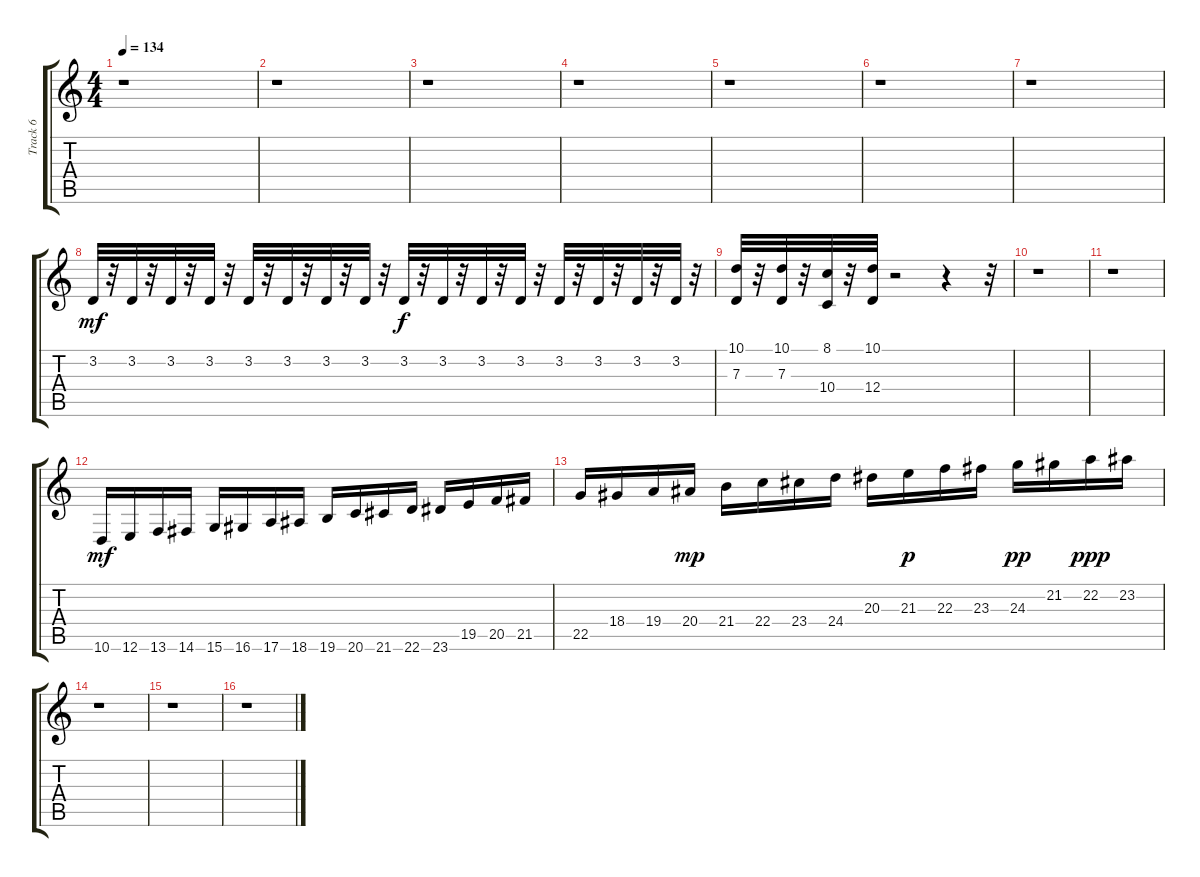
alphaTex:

\track ("Track 6" "Track 6") {instrument lead2sawtooth}
\staff {score tabs}
\tuning (E4 B3 G3 D3 A2 E2) {hide}
\ts (4 4)
\tempo 134
\clef g2
\ks c
r.1{dy ff} |
r.1 |
r.1 |
r.1 |
r.1 |
r.1 |
r.1 |
3.2.32{dy mf} r.32 3.2.32 r.32 3.2.32 r.32 3.2.32 r.32 3.2.32 r.32 3.2.32 r.32 3.2.32 r.32 3.2.32 r.32 3.2.32{dy f} r.32 3.2.32 r.32 3.2.32 r.32 3.2.32 r.32 3.2.32 r.32 3.2.32 r.32 3.2.32 r.32 3.2.32 r.32 |
(10.1 7.3).32 r.32 (10.1 7.3).32 r.32 (8.1 10.4).32 r.32 (10.1 12.4).32 r.2 r.4 r.32 |
r.1 |
r.1 |
10.6.16{dy mf} 12.6.16 13.6.16 14.6.16 15.6.16 16.6.16 17.6.16 18.6.16 19.6.16 20.6.16 21.6.16 22.6.16 23.6.16 19.5.16 20.5.16 21.5.16 |
22.5.16{balance 12} 18.4.16{balance 12} 19.4.16{balance 12} 20.4.16{dy mp balance 13} 21.4.16{balance 13} 22.4.16{balance 13} 23.4.16{balance 13} 24.4.16{balance 14} 20.3.16{balance 14} 21.3.16{dy p balance 14} 22.3.16{balance 14} 23.3.16{balance 15} 24.3.16{dy pp balance 15} 21.2.16{balance 15} 22.2.16{dy ppp balance 15} 23.2.16{balance 16} |
r.1 |
r.1 |
r.1
